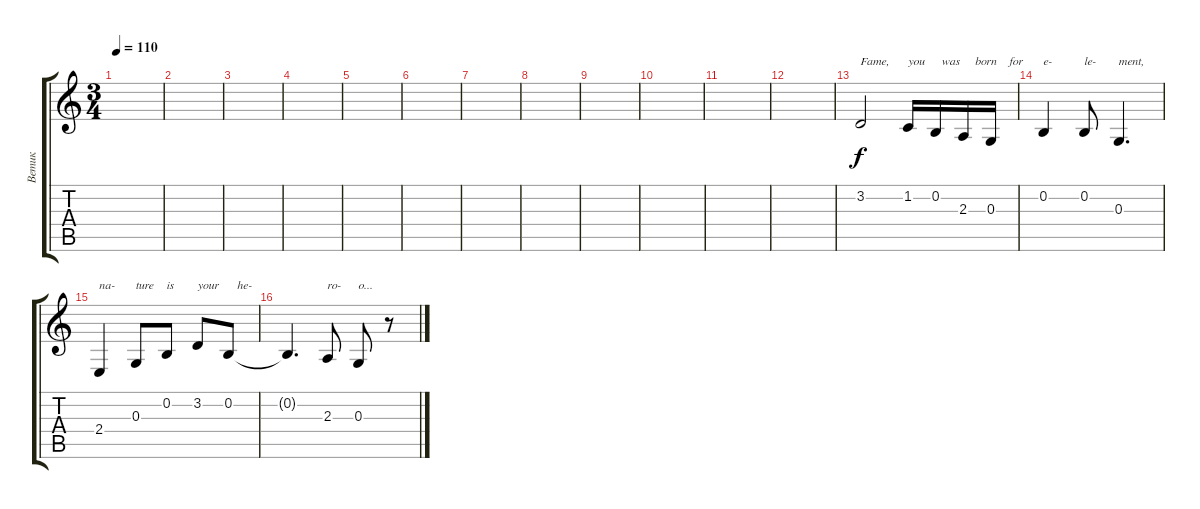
\track ("Ветик" "Ветик") {instrument choiraahs}
\staff {score tabs}
\tuning (E4 B3 G3 D3 A2 E2) {hide}
\ts (3 4)
\tempo 110
\clef g2
\ks c
|
|
|
|
|
|
|
|
|
|
|
|
3.2.2{txt "Fame,"} 1.2.16{txt "you"} 0.2.16{txt "  was"} 2.3.16{txt "    born"} 0.3.16{txt "      for"} |
0.2.4{txt "e-"} 0.2.8{txt "le-"} 0.3.4{d txt "ment,"} |
2.4.4{txt "na-"} 0.3.8{txt "ture"} 0.2.8{txt "is"} 3.2.8{txt "your"} 0.2.8{txt "   he-"} |
0.2{t}.4{d} 2.3.8{txt "ro-"} 0.3.8{txt "o..."} r.8
